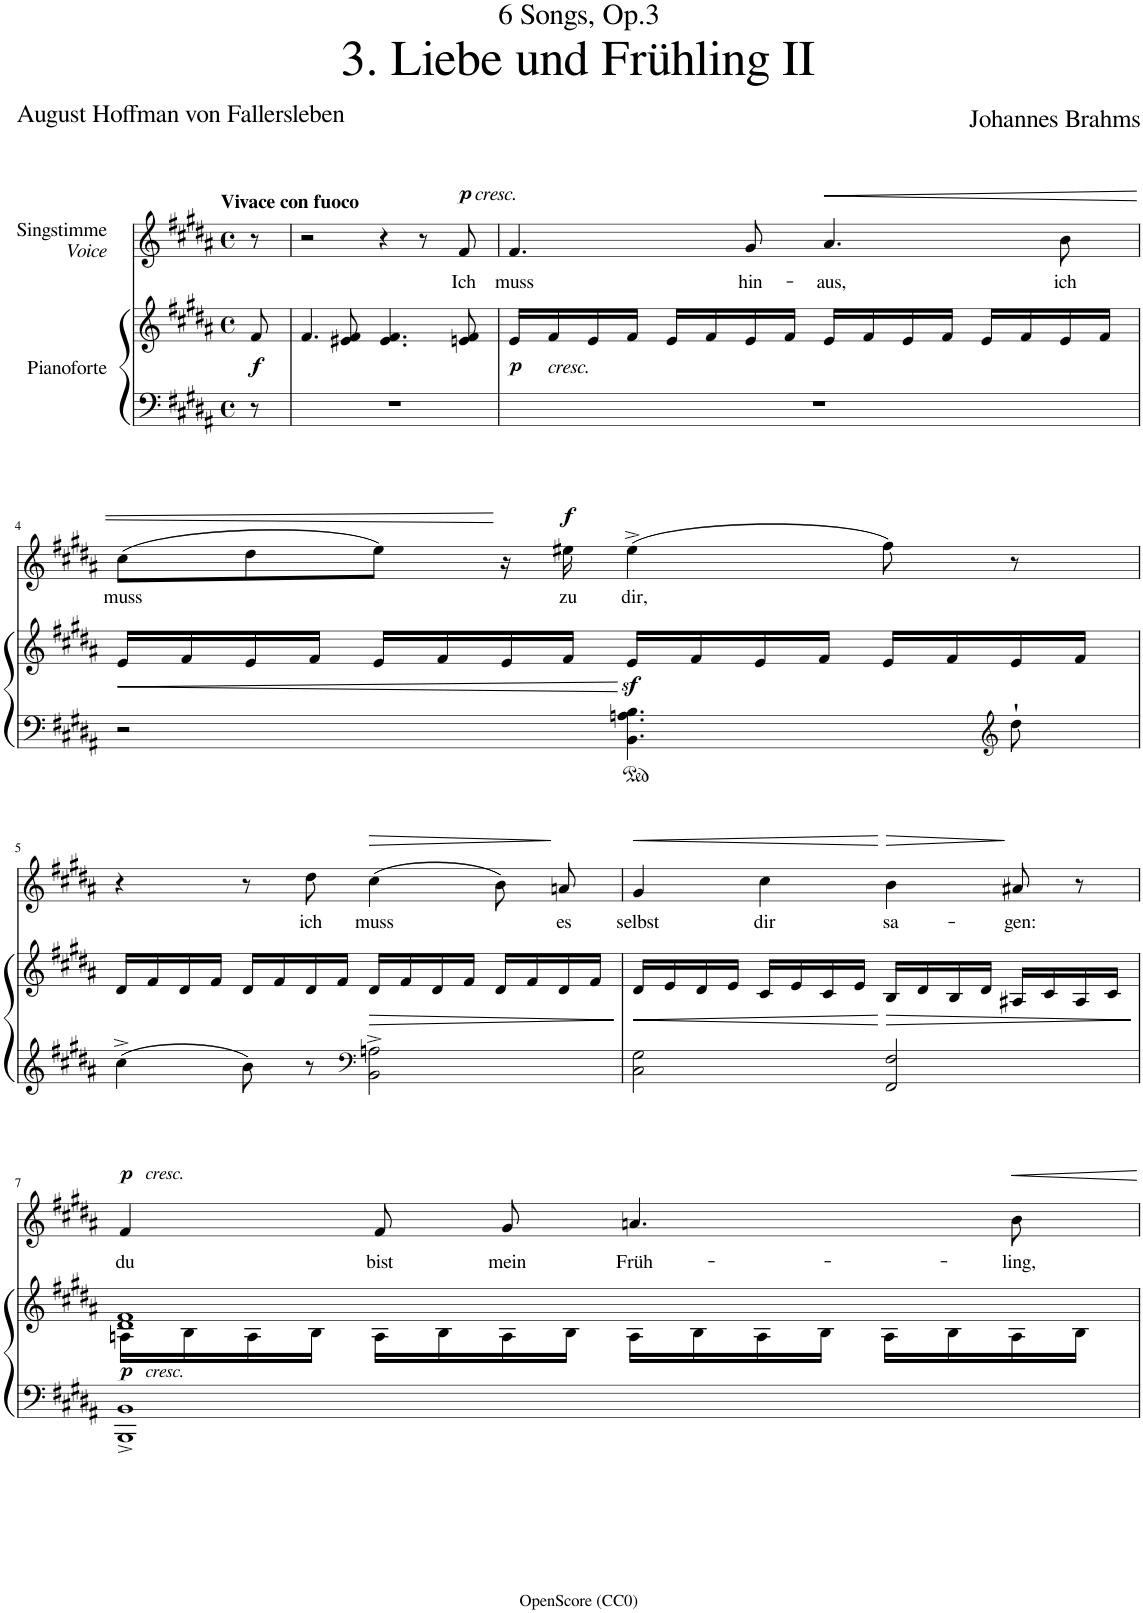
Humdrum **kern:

**kern	**kern	**dynam	**kern	**text	**dynam
*part2	*part2	*part2	*part1	*part1	*part1
*staff3	*staff2	*staff2/3	*staff1	*staff1	*staff1
*I"Pianoforte	*	*	*I"Singstimme Voice	*	*
*I'Pno	*	*	*	*	*
*clefF4	*clefG2	*	*clefG2	*	*
*k[f#c#g#d#a#]	*k[f#c#g#d#a#]	*	*k[f#c#g#d#a#]	*	*
*M4/4	*M4/4	*	*M4/4	*	*
*met(c)	*met(c)	*	*met(c)	*	*
=1	=1	=1	=1	=1	=1
!	!	!	!LO:TX:a:B:t=Vivace con fuoco	!	!
!	!	!LO:DY:b	!	!	!
8r	8f#/	f	8r	.	.
=2	=2	=2	=2	=2	=2
1r	4.f#/	.	2r	.	.
.	8e#X/ 8f#/	.	.	.	.
.	4.e#/ 4.f#/	.	4r	.	.
.	.	.	8r	.	.
!	!	!	!LO:TX:a:i:t=cresc.	!	!
!	!	!	!	!LO:LY:b	!LO:DY:a
.	8en/ 8f#/	.	8f#/	Ich	p
=3	=3	=3	=3	=3	=3
!	!	!LO:DY:b	!	!LO:LY:b	!
1r	16e/LL	p	4.f#/	muss	.
!	!LO:TX:b:i:t=cresc.	!	!	!	!
.	16f#/	.	.	.	.
.	16e/	.	.	.	.
.	16f#/JJ	.	.	.	.
.	16e/LL	.	.	.	.
.	16f#/	.	.	.	.
!	!	!	!	!LO:LY:b	!
.	16e/	.	8g#/	hin-	.
.	16f#/JJ	.	.	.	.
!	!	!	!	!LO:LY:b	!LO:HP:b
.	16e/LL	.	4.a#/	-aus,	<
.	16f#/	.	.	.	.
.	16e/	.	.	.	.
.	16f#/JJ	.	.	.	.
.	16e/LL	.	.	.	.
.	16f#/	.	.	.	.
!	!	!	!	!LO:LY:b	!
.	16e/	.	8b\	ich	.
.	16f#/JJ	.	.	.	.
!!LO:LB:g=z
=4	=4	=4	=4	=4	=4
!	!	!LO:HP:b	!	!LO:LY:b	!
2r	16e/LL	<	(8cc#\L	muss	.
.	16f#/	.	.	.	.
.	16e/	.	8dd#\	.	.
.	16f#/JJ	.	.	.	.
.	16e/LL	.	8ee\J)	.	.
.	16f#/	.	.	.	.
.	16e/	.	16r	.	[
!	!	!	!	!LO:LY:b	!LO:DY:a
.	16f#/JJ	.	16ee#X\	zu	f
!	!	!	!	!LO:LY:b	!
4.BB\ 4.An\ 4.B\	16ez</LL	[	(4ee#^\	dir,	.
.	16f#/	.	.	.	.
.	16e/	.	.	.	.
.	16f#/JJ	.	.	.	.
.	16e/LL	.	8ff#\)	.	.
.	16f#/	.	.	.	.
*clefG2	*	*	*	*	*
8dd#`\	16e/	.	8r	.	.
.	16f#/JJ	.	.	.	.
!!LO:LB:g=z
=5	=5	=5	=5	=5	=5
4cc#^\	16d#/LL	.	4r	.	.
.	16f#/	.	.	.	.
.	16d#/	.	.	.	.
.	16f#/JJ	.	.	.	.
8b\	16d#/LL	.	8r	.	.
.	16f#/	.	.	.	.
!	!	!	!	!LO:LY:b	!
8r	16d#/	.	8dd#\	ich	.
.	16f#/JJ	.	.	.	.
*clefF4	*	*	*	*	*
!	!	!LO:HP:b	!	!LO:LY:b	!LO:HP:b
2BB\^ 2An\^	16d#/LL	>	(4cc#\	muss	>
.	16f#/	.	.	.	.
.	16d#/	.	.	.	.
.	16f#/JJ	.	.	.	.
.	16d#/LL	.	8b\)	.	.
.	16f#/	.	.	.	.
!	!	!	!	!LO:LY:b	!
.	16d#/	.	8an/	es	]
.	16f#/JJ	.	.	.	.
.	.	]	.	.	.
=6	=6	=6	=6	=6	=6
!	!	!LO:HP:b	!	!LO:LY:b	!LO:HP:b
2C#\ 2G#\	16d#/LL	<	4g#/	selbst	<
.	16e/	.	.	.	.
.	16d#/	.	.	.	.
.	16e/JJ	.	.	.	.
!	!	!	!	!LO:LY:b	!
.	16c#/LL	.	4cc#\	dir	.
.	16e/	.	.	.	.
.	16c#/	.	.	.	.
.	16e/JJ	.	.	.	.
!	!	!LO:HP:n=1:b	!	!LO:LY:b	!LO:HP:n=1:b
2FF#/ 2F#/	16B/LL	[ >	4b\	sa-	[ >
.	16d#/	.	.	.	.
.	16B/	.	.	.	.
.	16d#/JJ	.	.	.	.
!	!	!	!	!LO:LY:b	!
.	16A#X/LL	.	8a#X/	-gen:	]
.	16c#/	.	.	.	.
.	16A#/	.	8r	.	.
.	16c#/JJ	.	.	.	.
.	.	]	.	.	.
!!LO:LB:g=z
=7	=7	=7	=7	=7	=7
*	*^	*	*	*	*
!	!	!	!	!LO:TX:a:i:t=cresc.	!	!
!	!LO:TX:b:i:t=cresc.	!	!	!	!	!
!	!	!	!LO:DY:b	!	!LO:LY:b	!LO:DY:a
1BBB^ 1BB^	1d# 1f#	16An\LL	p	4f#/	du	p
.	.	16B\	.	.	.	.
.	.	16A\	.	.	.	.
.	.	16B\JJ	.	.	.	.
!	!	!	!	!	!LO:LY:b	!
.	.	16A\LL	.	8f#/	bist	.
.	.	16B\	.	.	.	.
!	!	!	!	!	!LO:LY:b	!
.	.	16A\	.	8g#/	mein	.
.	.	16B\JJ	.	.	.	.
!	!	!	!	!	!LO:LY:b	!
.	.	16A\LL	.	4.an/	Früh-	.
.	.	16B\	.	.	.	.
.	.	16A\	.	.	.	.
.	.	16B\JJ	.	.	.	.
.	.	16A\LL	.	.	.	.
.	.	16B\	.	.	.	.
!	!	!	!	!	!LO:LY:b	!
.	.	16A\	.	8b\	-ling,	.
.	.	16B\JJ	.	.	.	.
*	*v	*v	*	*	*	*
=	=	=	=	=	=
*-	*-	*-	*-	*-	*-
